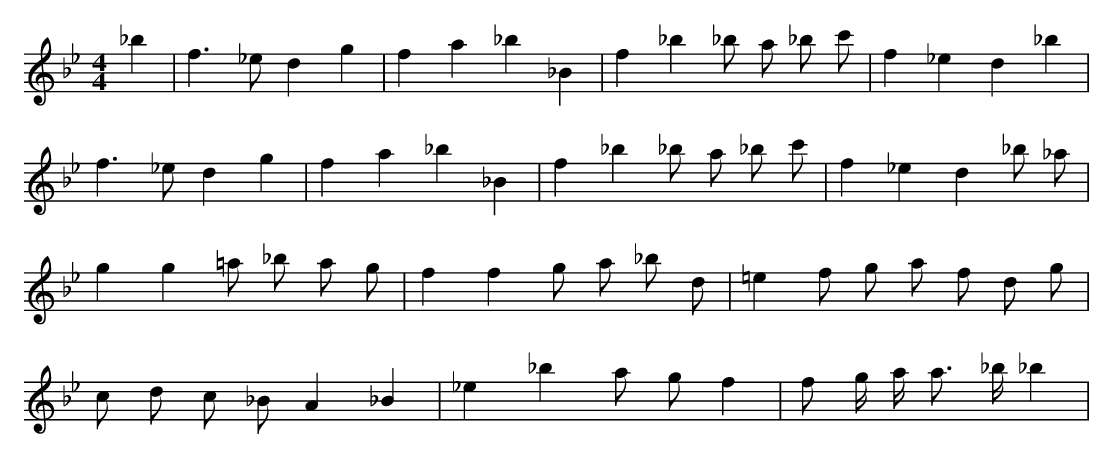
X:1
M:4/4
L:1/8
K:Bb
_b2 | f3 _e d2 g2 | f2 a2 _b2 _B2 | f2 _b2 _b a _b c' | f2 _e2 d2 _b2 | f3 _e d2 g2 | f2 a2 _b2 _B2 | f2 _b2 _b a _b c' | f2 _e2 d2 _b _a | g2 g2 =a _b a g | f2 f2 g a _b d | =e2 f g a f d g | c d c _B A2 _B2 | _e2 _b2 a g f2 | f g/2 a/2 a3/2 _b/2 _b2 |
